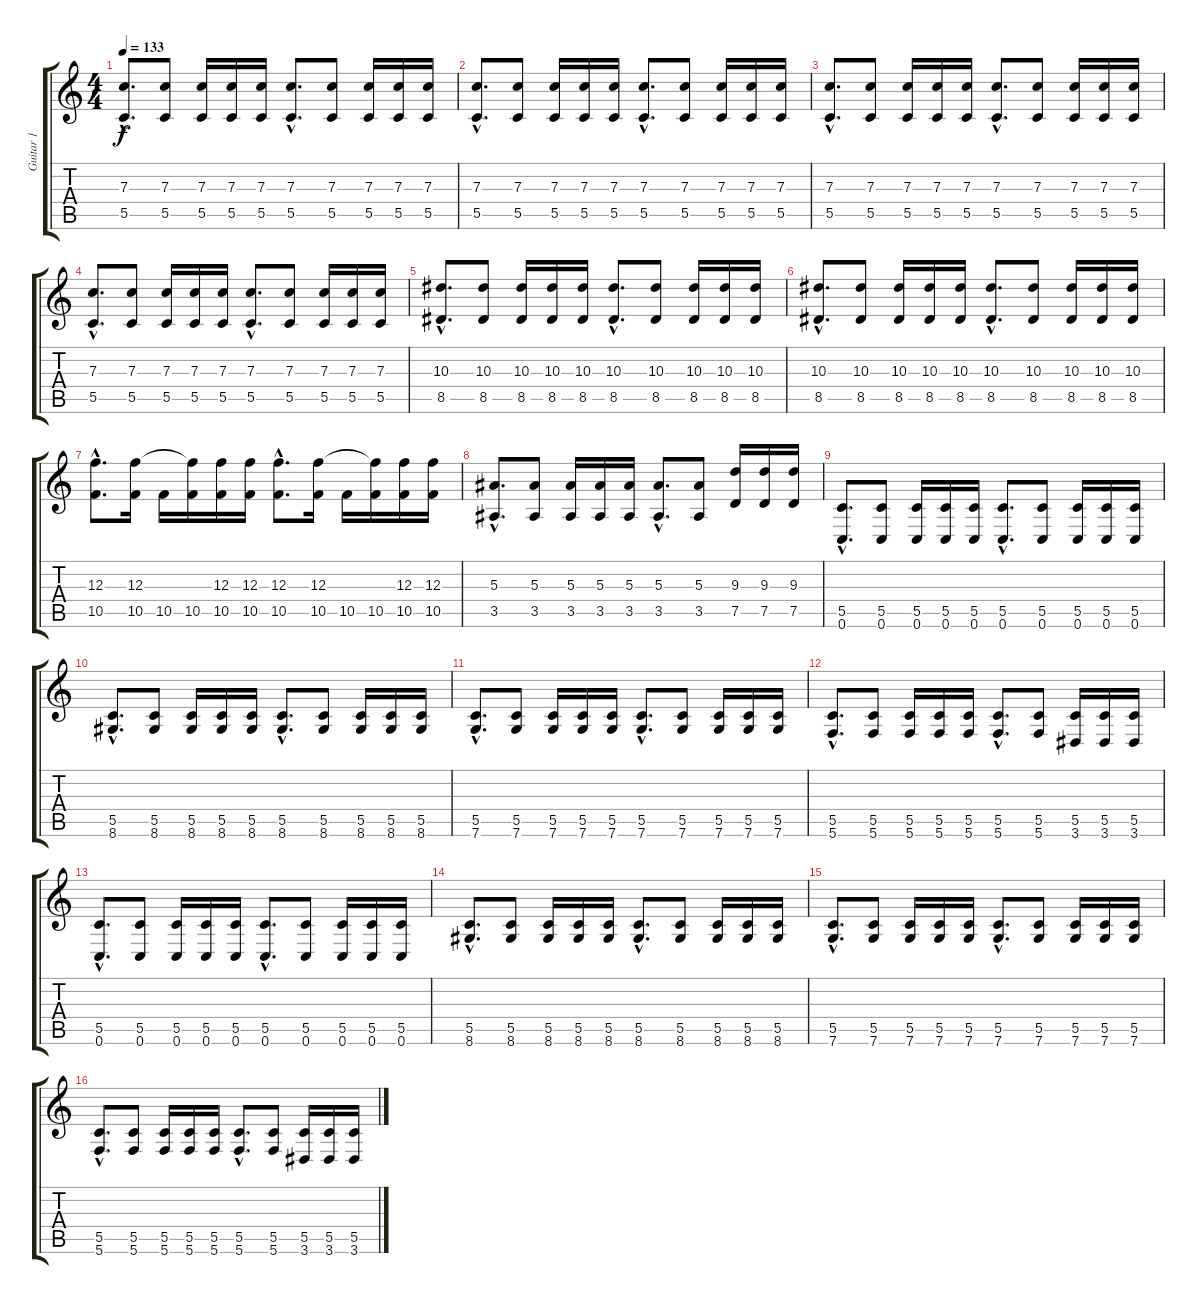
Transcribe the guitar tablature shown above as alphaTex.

\track ("Guitar 1" "Guitar 1") {instrument distortionguitar}
\staff {score tabs}
\tuning (D4 A3 F3 C3 G2 C2) {hide}
\ts (4 4)
\tempo 133
\clef g2
\ks c
(7.3{hac} 5.5{hac}).8{d dy f} (7.3 5.5).8 (7.3 5.5).16 (7.3 5.5).16 (7.3 5.5).16 (7.3{hac} 5.5{hac}).8{d} (7.3 5.5).8 (7.3 5.5).16 (7.3 5.5).16 (7.3 5.5).16 |
(7.3{hac} 5.5{hac}).8{d} (7.3 5.5).8 (7.3 5.5).16 (7.3 5.5).16 (7.3 5.5).16 (7.3{hac} 5.5{hac}).8{d} (7.3 5.5).8 (7.3 5.5).16 (7.3 5.5).16 (7.3 5.5).16 |
(7.3{hac} 5.5{hac}).8{d} (7.3 5.5).8 (7.3 5.5).16 (7.3 5.5).16 (7.3 5.5).16 (7.3{hac} 5.5{hac}).8{d} (7.3 5.5).8 (7.3 5.5).16 (7.3 5.5).16 (7.3 5.5).16 |
(7.3{hac} 5.5{hac}).8{d} (7.3 5.5).8 (7.3 5.5).16 (7.3 5.5).16 (7.3 5.5).16 (7.3{hac} 5.5{hac}).8{d} (7.3 5.5).8 (7.3 5.5).16 (7.3 5.5).16 (7.3 5.5).16 |
(10.3{hac} 8.5{hac}).8{d} (10.3 8.5).8 (10.3 8.5).16 (10.3 8.5).16 (10.3 8.5).16 (10.3{hac} 8.5{hac}).8{d} (10.3 8.5).8 (10.3 8.5).16 (10.3 8.5).16 (10.3 8.5).16 |
(10.3{hac} 8.5{hac}).8{d} (10.3 8.5).8 (10.3 8.5).16 (10.3 8.5).16 (10.3 8.5).16 (10.3{hac} 8.5{hac}).8{d} (10.3 8.5).8 (10.3 8.5).16 (10.3 8.5).16 (10.3 8.5).16 |
(12.3{hac} 10.5{hac}).8{d} (12.3 10.5).16 10.5.16 (12.3{t} 10.5).16 (12.3 10.5).16 (12.3 10.5).16 (12.3{hac} 10.5{hac}).8{d} (12.3 10.5).16 10.5.16 (12.3{t} 10.5).16 (12.3 10.5).16 (12.3 10.5).16 |
(5.3{hac} 3.5{hac}).8{d} (5.3 3.5).8 (5.3 3.5).16 (5.3 3.5).16 (5.3 3.5).16 (5.3{hac} 3.5{hac}).8{d} (5.3 3.5).8 (9.3 7.5).16 (9.3 7.5).16 (9.3 7.5).16 |
(5.5{hac} 0.6{hac}).8{d} (5.5 0.6).8 (5.5 0.6).16 (5.5 0.6).16 (5.5 0.6).16 (5.5{hac} 0.6{hac}).8{d} (5.5 0.6).8 (5.5 0.6).16 (5.5 0.6).16 (5.5 0.6).16 |
(5.5{hac} 8.6{hac}).8{d} (5.5 8.6).8 (5.5 8.6).16 (5.5 8.6).16 (5.5 8.6).16 (5.5{hac} 8.6{hac}).8{d} (5.5 8.6).8 (5.5 8.6).16 (5.5 8.6).16 (5.5 8.6).16 |
(5.5{hac} 7.6{hac}).8{d} (5.5 7.6).8 (5.5 7.6).16 (5.5 7.6).16 (5.5 7.6).16 (5.5{hac} 7.6{hac}).8{d} (5.5 7.6).8 (5.5 7.6).16 (5.5 7.6).16 (5.5 7.6).16 |
(5.5{hac} 5.6{hac}).8{d} (5.5 5.6).8 (5.5 5.6).16 (5.5 5.6).16 (5.5 5.6).16 (5.5{hac} 5.6{hac}).8{d} (5.5 5.6).8 (5.5 3.6).16 (5.5 3.6).16 (5.5 3.6).16 |
(5.5{hac} 0.6{hac}).8{d} (5.5 0.6).8 (5.5 0.6).16 (5.5 0.6).16 (5.5 0.6).16 (5.5{hac} 0.6{hac}).8{d} (5.5 0.6).8 (5.5 0.6).16 (5.5 0.6).16 (5.5 0.6).16 |
(5.5{hac} 8.6{hac}).8{d} (5.5 8.6).8 (5.5 8.6).16 (5.5 8.6).16 (5.5 8.6).16 (5.5{hac} 8.6{hac}).8{d} (5.5 8.6).8 (5.5 8.6).16 (5.5 8.6).16 (5.5 8.6).16 |
(5.5{hac} 7.6{hac}).8{d} (5.5 7.6).8 (5.5 7.6).16 (5.5 7.6).16 (5.5 7.6).16 (5.5{hac} 7.6{hac}).8{d} (5.5 7.6).8 (5.5 7.6).16 (5.5 7.6).16 (5.5 7.6).16 |
(5.5{hac} 5.6{hac}).8{d} (5.5 5.6).8 (5.5 5.6).16 (5.5 5.6).16 (5.5 5.6).16 (5.5{hac} 5.6{hac}).8{d} (5.5 5.6).8 (5.5 3.6).16 (5.5 3.6).16 (5.5 3.6).16
